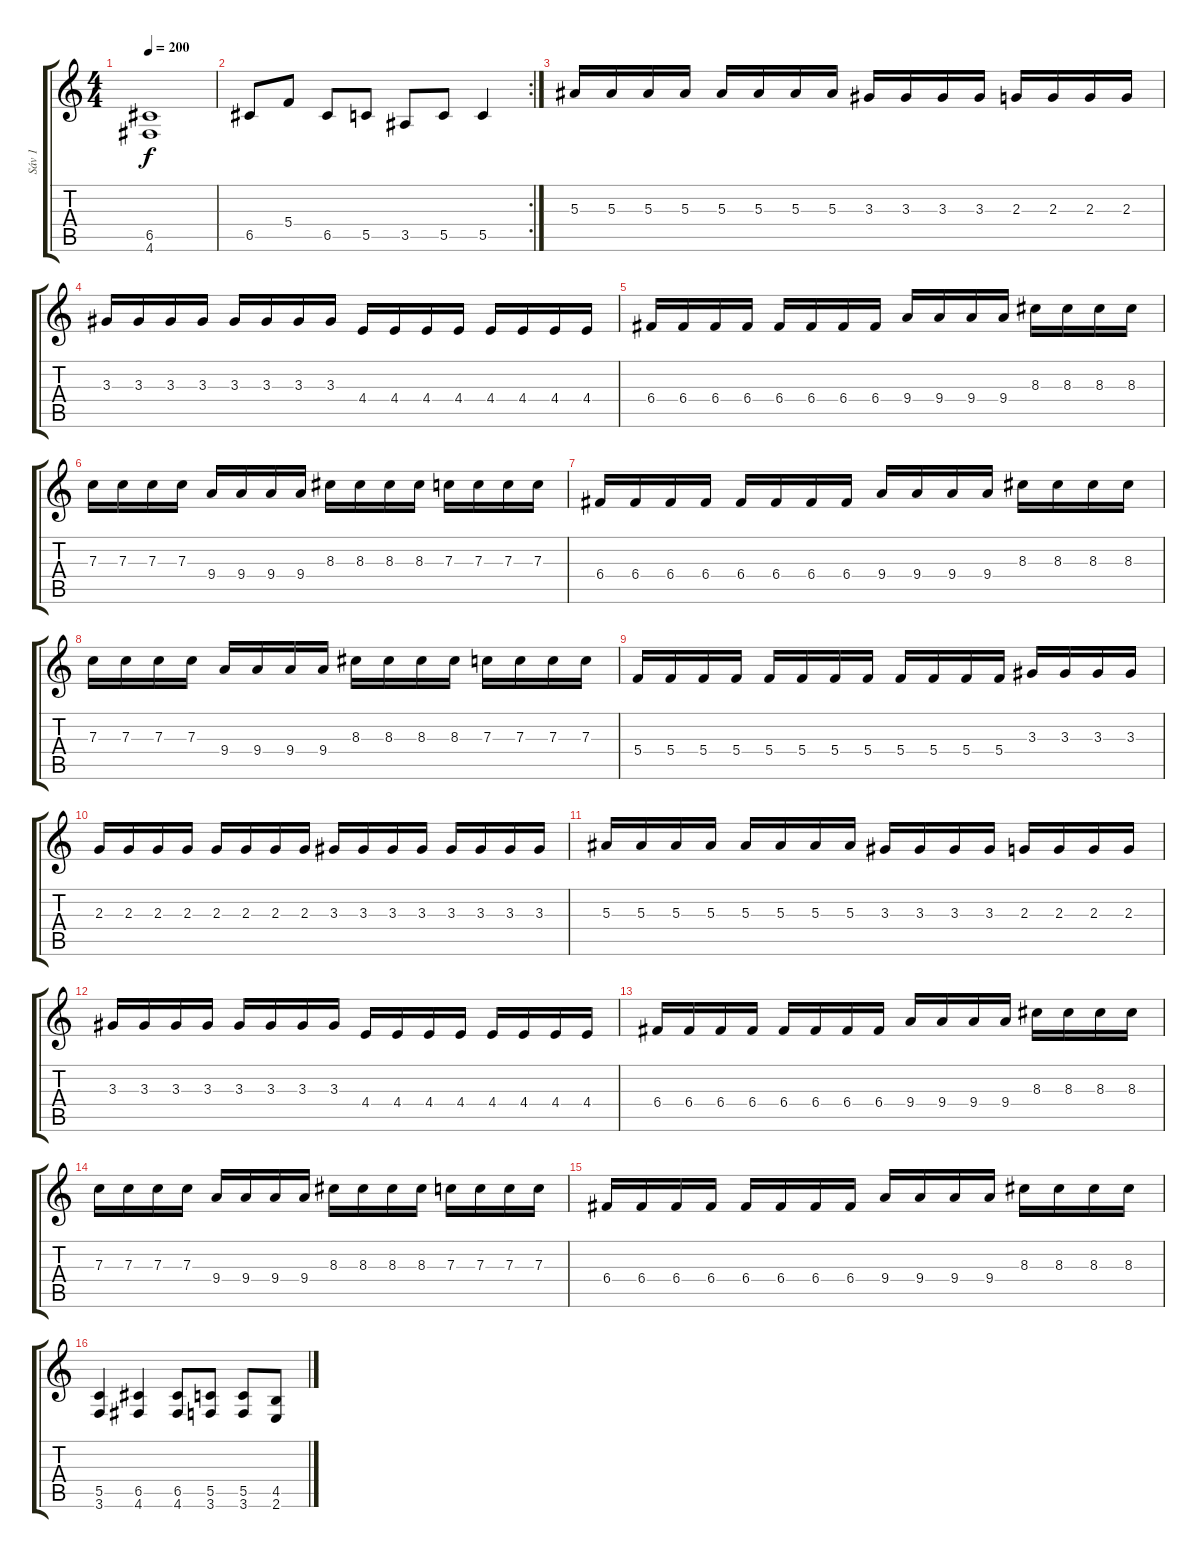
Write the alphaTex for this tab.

\track ("Sáv 1" "Sáv 1") {instrument electricguitarclean}
\staff {score tabs}
\tuning (D4 A3 F3 C3 G2 D2) {hide}
\ts (4 4)
\tempo 200
\clef g2
\ks c
(6.5 4.6).1{dy f} |
\rc 2
6.5.8 5.4.8 6.5.8 5.5.8 3.5.8 5.5.8 5.5.4 |
5.3.16 5.3.16 5.3.16 5.3.16 5.3.16 5.3.16 5.3.16 5.3.16 3.3.16 3.3.16 3.3.16 3.3.16 2.3.16 2.3.16 2.3.16 2.3.16 |
3.3.16 3.3.16 3.3.16 3.3.16 3.3.16 3.3.16 3.3.16 3.3.16 4.4.16 4.4.16 4.4.16 4.4.16 4.4.16 4.4.16 4.4.16 4.4.16 |
6.4.16 6.4.16 6.4.16 6.4.16 6.4.16 6.4.16 6.4.16 6.4.16 9.4.16 9.4.16 9.4.16 9.4.16 8.3.16 8.3.16 8.3.16 8.3.16 |
7.3.16 7.3.16 7.3.16 7.3.16 9.4.16 9.4.16 9.4.16 9.4.16 8.3.16 8.3.16 8.3.16 8.3.16 7.3.16 7.3.16 7.3.16 7.3.16 |
6.4.16 6.4.16 6.4.16 6.4.16 6.4.16 6.4.16 6.4.16 6.4.16 9.4.16 9.4.16 9.4.16 9.4.16 8.3.16 8.3.16 8.3.16 8.3.16 |
7.3.16 7.3.16 7.3.16 7.3.16 9.4.16 9.4.16 9.4.16 9.4.16 8.3.16 8.3.16 8.3.16 8.3.16 7.3.16 7.3.16 7.3.16 7.3.16 |
5.4.16 5.4.16 5.4.16 5.4.16 5.4.16 5.4.16 5.4.16 5.4.16 5.4.16 5.4.16 5.4.16 5.4.16 3.3.16 3.3.16 3.3.16 3.3.16 |
2.3.16 2.3.16 2.3.16 2.3.16 2.3.16 2.3.16 2.3.16 2.3.16 3.3.16 3.3.16 3.3.16 3.3.16 3.3.16 3.3.16 3.3.16 3.3.16 |
5.3.16 5.3.16 5.3.16 5.3.16 5.3.16 5.3.16 5.3.16 5.3.16 3.3.16 3.3.16 3.3.16 3.3.16 2.3.16 2.3.16 2.3.16 2.3.16 |
3.3.16 3.3.16 3.3.16 3.3.16 3.3.16 3.3.16 3.3.16 3.3.16 4.4.16 4.4.16 4.4.16 4.4.16 4.4.16 4.4.16 4.4.16 4.4.16 |
6.4.16 6.4.16 6.4.16 6.4.16 6.4.16 6.4.16 6.4.16 6.4.16 9.4.16 9.4.16 9.4.16 9.4.16 8.3.16 8.3.16 8.3.16 8.3.16 |
7.3.16 7.3.16 7.3.16 7.3.16 9.4.16 9.4.16 9.4.16 9.4.16 8.3.16 8.3.16 8.3.16 8.3.16 7.3.16 7.3.16 7.3.16 7.3.16 |
6.4.16 6.4.16 6.4.16 6.4.16 6.4.16 6.4.16 6.4.16 6.4.16 9.4.16 9.4.16 9.4.16 9.4.16 8.3.16 8.3.16 8.3.16 8.3.16 |
(5.5 3.6).4 (6.5 4.6).4 (6.5 4.6).8 (5.5 3.6).8 (5.5 3.6).8 (4.5 2.6).8
